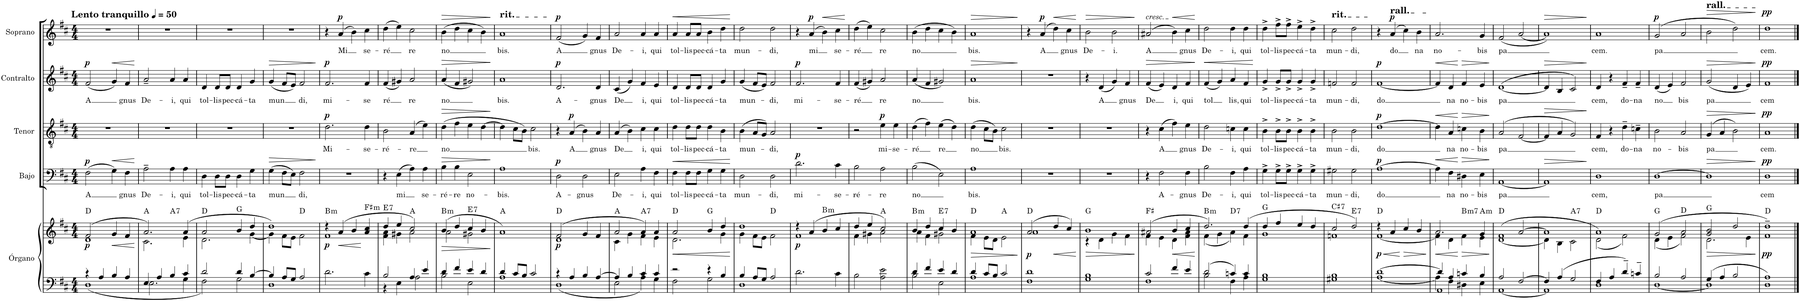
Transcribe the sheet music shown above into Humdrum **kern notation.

**kern	**kern	**dynam	**harte	**kern	**text	**dynam	**kern	**text	**dynam	**kern	**text	**dynam	**kern	**text	**dynam
*part5	*part5	*part5	*part5	*part4	*part4	*part4	*part3	*part3	*part3	*part2	*part2	*part2	*part1	*part1	*part1
*staff6	*staff5	*staff5/6	*	*staff4	*staff4	*staff4	*staff3	*staff3	*staff3	*staff2	*staff2	*staff2	*staff1	*staff1	*staff1
*I"Órgano	*	*	*	*I"Bajo	*	*	*I"Tenor	*	*	*I"Contralto	*	*	*I"Soprano	*	*
*	*	*	*	*I'B.	*	*	*I'T.	*	*	*I'C.	*	*	*I'S.	*	*
*clefF4	*clefG2	*	*	*clefF4	*	*	*clefGv2	*	*	*clefG2	*	*	*clefG2	*	*
*k[f#c#]	*k[f#c#]	*	*	*k[f#c#]	*	*	*k[f#c#]	*	*	*k[f#c#]	*	*	*k[f#c#]	*	*
*M4/4	*M4/4	*	*	*M4/4	*	*	*M4/4	*	*	*M4/4	*	*	*M4/4	*	*
*MM50	*MM50	*	*	*MM50	*	*	*MM50	*	*	*MM50	*	*	*MM50	*	*
=1	=1	=1	=1	=1	=1	=1	=1	=1	=1	=1	=1	=1	=1	=1	=1
*^	*^	*	*	*	*	*	*	*	*	*	*	*	*	*	*
!	!	!	!	!	!	!	!	!	!	!	!	!	!	!	!LO:TX:a:B:t=Lento tranquillo	!	!
!	!	!	!	!LO:DY:b	!	!	!LO:LY:b	!LO:DY:a	!	!	!	!	!LO:LY:b	!LO:DY:a	!	!	!
4r	1D	(2f#/	1d	p	D:maj	(2F#\	A	p	1r	.	.	(2f#/	A	p	1r	.	.
4A/	.	.	.	.	.	.	.	.	.	.	.	.	.	.	.	.	.
!	!	!	!	!LO:HP:b	!	!	!	!LO:HP:b	!	!	!	!	!	!LO:HP:b	!	!	!
4B/	.	4g/	.	<	.	4G\)	.	<	.	.	.	4g/)	.	<	.	.	.
!	!	!	!	!	!	!	!LO:LY:b	!	!	!	!	!	!LO:LY:b	!	!	!	!
4A/	.	4f#/	.	.	.	4F#\	gnus	.	.	.	.	4f#/	gnus	.	.	.	.
*v	*v	*	*	*	*	*	*	*	*	*	*	*	*	*	*	*	*
*	*v	*v	*	*	*	*	*	*	*	*	*	*	*	*	*	*
.	.	[	.	.	.	[	.	.	.	.	.	[	.	.	.
=2	=2	=2	=2	=2	=2	=2	=2	=2	=2	=2	=2	=2	=2	=2	=2
*^	*^	*	*	*	*	*	*	*	*	*	*	*	*	*	*
!	!	!	!	!	!	!	!LO:LY:b	!	!	!	!	!	!LO:LY:b	!	!	!	!
*	*	*	*^	*	*	*	*	*	*	*	*	*	*	*	*	*	*
4E/	2.E\	2.a/)	2.c#\	2ryy	.	A:maj	2A~\	De-	.	1r	.	.	2a~/	De-	.	1r	.	.
4A/	.	.	.	.	.	.	.	.	.	.	.	.	.	.	.	.	.	.
!	!	!	!	!	!	!LO:H:kt=7	!	!LO:LY:b	!	!	!	!	!	!LO:LY:b	!	!	!	!
4B/	.	.	.	2ryy	.	A:7	4A\	-i,	.	.	.	.	4a/	-i,	.	.	.	.
!	!	!	!	!	!	!	!	!LO:LY:b	!	!	!	!	!	!LO:LY:b	!	!	!	!
4c#/	4G\	(4a/	4e\	.	.	.	4A\	qui	.	.	.	.	4a/	qui	.	.	.	.
=3	=3	=3	=3	=3	=3	=3	=3	=3	=3	=3	=3	=3	=3	=3	=3	=3	=3	=3
!	!	!	!	!	!	!	!	!LO:LY:b	!	!	!	!	!	!LO:LY:b	!	!	!	!
*	*	*	*v	*v	*	*	*	*	*	*	*	*	*	*	*	*	*	*
2d/	2F#\	2a/	2.d\	.	D:maj	4D\	tol-	.	1r	.	.	4d/	tol-	.	1r	.	.
!	!	!	!	!	!	!	!LO:LY:b	!	!	!	!	!	!LO:LY:b	!	!	!	!
.	.	.	.	.	.	8D\L	-lis	.	.	.	.	8d/L	-lis	.	.	.	.
!	!	!	!	!	!	!	!LO:LY:b	!	!	!	!	!	!LO:LY:b	!	!	!	!
.	.	.	.	.	.	8D\J	pec-	.	.	.	.	8d/J	pec-	.	.	.	.
!	!	!	!	!	!	!	!LO:LY:b	!	!	!	!	!	!LO:LY:b	!	!	!	!
4d/	2G\	4b/	.	.	G:maj	4D\	-cá-	.	.	.	.	4d/	-cá-	.	.	.	.
!	!	!	!	!	!	!	!LO:LY:b	!	!	!	!	!	!LO:LY:b	!	!	!	!
[4B/	.	4dd/	[4g\	.	.	4G\	-ta	.	.	.	.	4g/	-ta	.	.	.	.
=4	=4	=4	=4	=4	=4	=4	=4	=4	=4	=4	=4	=4	=4	=4	=4	=4	=4
!	!	!	!	!	!	!	!LO:LY:b	!LO:HP:b	!	!	!	!	!LO:LY:b	!LO:HP:b	!	!	!
4B/]	1D	1dd)	4g\]	.	.	(4G\	mun	>	1r	.	.	(4g/	mun	>	1r	.	.
8A/L	.	.	8f#\L	.	.	8F#\L	.	.	.	.	.	8f#/L	.	.	.	.	.
8G/J	.	.	8e\J	.	.	8E\J)	.	.	.	.	.	8e/J)	.	.	.	.	.
!	!	!	!	!	!	!	!LO:LY:b	!	!	!	!	!	!LO:LY:b	!	!	!	!
2A/	.	.	2f#\	.	D:maj	2F#\	di,	.	.	.	.	2f#/	di,	.	.	.	.
*v	*v	*	*	*	*	*	*	*	*	*	*	*	*	*	*	*	*
*	*v	*v	*	*	*	*	*	*	*	*	*	*	*	*	*	*
.	.	.	.	.	.	]	.	.	.	.	.	]	.	.	.
=5	=5	=5	=5	=5	=5	=5	=5	=5	=5	=5	=5	=5	=5	=5	=5
*	*^	*	*	*	*	*	*	*	*	*	*	*	*	*	*
!	!	!	!LO:DY:b	!LO:H:kt=m	!	!	!	!	!LO:LY:b	!LO:DY:a	!	!LO:LY:b	!LO:DY:a	!	!	!
2.d\	4r	1f#	p	B:min	1r	.	.	2.d\	Mi-	p	2.f#/	mi-	p	4r	.	.
!	!	!	!LO:HP:b	!	!	!	!	!	!	!	!	!	!	!	!LO:LY:b	!LO:DY:a
.	(4a/	.	<	.	.	.	.	.	.	.	.	.	.	(4a/	Mi	p
.	4b/	.	.	.	.	.	.	.	.	.	.	.	.	4b\)	.	.
!	!	!	!	!LO:H:kt=m	!	!	!	!	!LO:LY:b	!	!	!LO:LY:b	!	!	!LO:LY:b	!
4c#\	4a/ 4cc#/	.	[	F#:min	.	.	.	4d\	-se-	.	4f#/	-se	.	4cc#\	se-	.
=6	=6	=6	=6	=6	=6	=6	=6	=6	=6	=6	=6	=6	=6	=6	=6	=6
*^	*	*	*	*	*	*	*	*	*	*	*	*	*	*	*	*
!	!	!	!	!	!LO:H:kt=7	!	!	!	!	!LO:LY:b	!	!	!LO:LY:b	!	!	!LO:LY:b	!
2B/	4r	4dd/	4f#\ 4a\	.	E:7	4r	.	.	2B\	-ré-	.	(4f#/	-ré	.	(4dd\	-ré	.
!	!	!	!	!	!	!	!LO:LY:b	!	!	!	!	!	!	!	!	!	!
.	4E\	4ee/	4g#X\	.	.	(4E\	mi	.	.	.	.	4g#X/)	.	.	4ee\)	.	.
!	!	!	!	!	!	!	!	!	!	!LO:LY:b	!	!	!LO:LY:b	!	!	!LO:LY:b	!
4A/	2A\	2cc#/)	2a\	.	A:maj	4A\)	.	.	(4A/	-re	.	2a/	re	.	2cc#\	re	.
!	!	!	!	!	!	!	!LO:LY:b	!	!	!	!	!	!	!	!	!	!
4e/	.	.	.	.	.	4A\	se-	.	4e\)	.	.	.	.	.	.	.	.
=7	=7	=7	=7	=7	=7	=7	=7	=7	=7	=7	=7	=7	=7	=7	=7	=7	=7
!	!	!	!	!LO:HP:b	!LO:H:kt=m	!	!LO:LY:b	!LO:HP:b	!	!LO:LY:b	!LO:HP:b	!	!LO:LY:b	!LO:HP:b	!	!LO:LY:b	!LO:HP:b
4d/	2B\	(4b/	2a\	>	B:min	4B\	-ré-	>	(4d\	no	>	(4a/	no	>	(4b\	no	>
!	!	!	!	!	!	!	!LO:LY:b	!	!	!	!	!	!	!	!	!	!
4f#/	.	4dd/	.	.	.	4B\	-re	.	4f#\	.	.	4f#/	.	.	4dd\	.	.
!	!	!	!	!	!LO:H:kt=7	!	!LO:LY:b	!	!	!	!	!	!	!	!	!	!
4e/	2E\	4cc#/	2g#X\	.	E:7	2E\	no-	.	4e\	.	.	2g#X/)	.	.	4cc#\	.	.
4d/	.	4b/	.	.	.	.	.	.	[4d\	.	.	.	.	.	4b\)	.	.
*v	*v	*	*	*	*	*	*	*	*	*	*	*	*	*	*	*	*
*	*v	*v	*	*	*	*	*	*	*	*	*	*	*	*	*	*
.	.	]	.	.	.	]	.	.	]	.	.	]	.	.	]
=8	=8	=8	=8	=8	=8	=8	=8	=8	=8	=8	=8	=8	=8	=8	=8
*^	*	*	*	*	*	*	*	*	*	*	*	*	*	*	*
!	!	!	!	!	!	!	!	!	!	!	!	!	!	!LO:TX:a:t=rit.	!	!
!	!	!	!	!	!	!LO:LY:b	!	!	!	!	!	!LO:LY:b	!	!	!LO:LY:b	!
4d/	1A	1a)	.	A:maj	1A	-bis.	.	4d\]	.	.	1a	bis.	.	1a	bis.	.
8c#/L	.	.	.	.	.	.	.	8c#\L	.	.	.	.	.	.	.	.
8B/J	.	.	.	.	.	.	.	8B\J)	.	.	.	.	.	.	.	.
!	!	!	!	!	!	!	!	!	!LO:LY:b	!	!	!	!	!	!	!
2c#/	.	.	.	.	.	.	.	2c#\	bis.	.	.	.	.	.	.	.
=9	=9	=9	=9	=9	=9	=9	=9	=9	=9	=9	=9	=9	=9	=9	=9	=9
*	*	*^	*	*	*	*	*	*	*	*	*	*	*	*	*	*
!	!	!	!	!LO:DY:b	!	!	!LO:LY:b	!LO:DY:a	!	!	!	!	!LO:LY:b	!LO:DY:a	!	!LO:LY:b	!LO:DY:a
4r	1D	(2f#/	1d	p	D:maj	2D\	A-	p	4r	.	.	2.d/	A-	p	(2f#/	A	p
!	!	!	!	!	!	!	!	!	!	!LO:LY:b	!LO:DY:a	!	!	!	!	!	!
4A/	.	.	.	.	.	.	.	.	(4A/	A	p	.	.	.	.	.	.
!	!	!	!	!	!	!	!LO:LY:b	!	!	!	!	!	!	!	!	!	!
4B/	.	4g/	.	.	.	2D\	-gnus	.	4B\)	.	.	.	.	.	4g/)	.	.
!	!	!	!	!	!	!	!	!	!	!LO:LY:b	!	!	!LO:LY:b	!	!	!LO:LY:b	!
[4A/	.	4f#/	.	.	.	.	.	.	4A/	gnus	.	4d/	-gnus	.	4f#/	gnus	.
=10	=10	=10	=10	=10	=10	=10	=10	=10	=10	=10	=10	=10	=10	=10	=10	=10	=10
!	!	!	!	!	!	!	!LO:LY:b	!	!	!LO:LY:b	!	!	!LO:LY:b	!	!	!LO:LY:b	!
4A/]	2E\	2a/	4c#\	.	A:maj	2E\	De-	.	(4A/	De	.	(4c#/	De	.	2a/	De-	.
4B/	.	.	4g\	.	.	.	.	.	4B\)	.	.	4g/)	.	.	.	.	.
!	!	!	!	!	!LO:H:kt=7	!	!LO:LY:b	!	!	!LO:LY:b	!	!	!LO:LY:b	!	!	!LO:LY:b	!
4c#/	4A\	4a/)	4f#\	.	A:7	4A\	-i,	.	4c#\	i,	.	4f#/	i,	.	4a/	-i,	.
!	!	!	!	!	!	!	!LO:LY:b	!	!	!LO:LY:b	!	!	!LO:LY:b	!	!	!LO:LY:b	!
4c#/	4G\	4a/	4e\	.	.	4F#\	qui	.	4c#\	qui	.	4e/	qui	.	4a/	qui	.
=11	=11	=11	=11	=11	=11	=11	=11	=11	=11	=11	=11	=11	=11	=11	=11	=11	=11
!	!	!	!	!LO:HP:b	!	!	!LO:LY:b	!LO:HP:b	!	!LO:LY:b	!	!	!LO:LY:b	!	!	!LO:LY:b	!LO:HP:b
2r	2F#\	2a/	2.d\	<	D:maj	4F#\	tol-	<	4d\	tol-	.	4d/	tol-	.	4a/	tol-	<
!	!	!	!	!	!	!	!LO:LY:b	!	!	!LO:LY:b	!	!	!LO:LY:b	!	!	!LO:LY:b	!
.	.	.	.	.	.	8F#\L	-lis	.	8d\L	-lis	.	8d/L	-lis	.	8a/L	-lis	.
!	!	!	!	!	!	!	!LO:LY:b	!	!	!LO:LY:b	!	!	!LO:LY:b	!	!	!LO:LY:b	!
.	.	.	.	.	.	8F#\J	pec-	.	8d\J	pec-	.	8d/J	pec-	.	8a/J	pec-	.
!	!	!	!	!	!	!	!LO:LY:b	!	!	!LO:LY:b	!	!	!LO:LY:b	!	!	!LO:LY:b	!
4r	2G\	4b/	.	.	G:maj	4G\	-cá-	.	4d\	-cá-	.	4d/	-cá-	.	4b\	-cá-	.
!	!	!	!	!	!	!	!LO:LY:b	!	!	!LO:LY:b	!	!	!LO:LY:b	!	!	!LO:LY:b	!
4B/	.	4dd/	4g\	.	.	4G\	-ta	.	4B\	-ta	.	4g/	-ta	.	4dd\	-ta	.
*v	*v	*	*	*	*	*	*	*	*	*	*	*	*	*	*	*	*
*	*v	*v	*	*	*	*	*	*	*	*	*	*	*	*	*	*
.	.	[	.	.	.	[	.	.	.	.	.	.	.	.	[
=12	=12	=12	=12	=12	=12	=12	=12	=12	=12	=12	=12	=12	=12	=12	=12
*^	*^	*	*	*	*	*	*	*	*	*	*	*	*	*	*
!	!	!	!	!	!	!	!LO:LY:b	!	!	!LO:LY:b	!	!	!LO:LY:b	!	!	!LO:LY:b	!
4B/	1D	1dd	4g\	.	.	2D\	mun-	.	(4B\	mun-	.	(4g/	mun-	.	2dd\	mun-	.
8A/L	.	.	8f#\L	.	.	.	.	.	8A/L	.	.	8f#/L	.	.	.	.	.
8G/J	.	.	8e\J	.	.	.	.	.	8G/J)	.	.	8e/J)	.	.	.	.	.
!	!	!	!	!	!	!	!LO:LY:b	!	!	!LO:LY:b	!	!	!LO:LY:b	!	!	!LO:LY:b	!
2A/	.	.	2f#\	.	D:maj	2D\	-di,	.	2A/	-di,	.	2f#/	-di,	.	2dd\	-di,	.
*v	*v	*	*	*	*	*	*	*	*	*	*	*	*	*	*	*	*
=13	=13	=13	=13	=13	=13	=13	=13	=13	=13	=13	=13	=13	=13	=13	=13	=13
!	!	!	!LO:DY:b	!	!	!LO:LY:b	!LO:DY:a	!	!	!	!	!LO:LY:b	!LO:DY:a	!	!	!
2.d\	4r	1f#	p	.	2.d\	mi-	p	1r	.	.	2.f#/	mi-	p	4r	.	.
!	!	!	!	!	!	!	!	!	!	!	!	!	!	!	!LO:LY:b	!LO:DY:a
.	(4a/	.	.	.	.	.	.	.	.	.	.	.	.	(4a/	mi	p
!	!	!	!	!LO:H:kt=m	!	!	!	!	!	!	!	!	!	!	!	!LO:HP:b
.	4b/	.	.	B:min	.	.	.	.	.	.	.	.	.	4b\)	.	<
!	!	!	!	!	!	!LO:LY:b	!	!	!	!	!	!LO:LY:b	!	!	!LO:LY:b	!
4c#\	4cc#/	.	.	.	4c#\	-se-	.	.	.	.	4f#/	-se-	.	4cc#\	se-	.
*	*v	*v	*	*	*	*	*	*	*	*	*	*	*	*	*	*
.	.	.	.	.	.	.	.	.	.	.	.	.	.	.	[
=14	=14	=14	=14	=14	=14	=14	=14	=14	=14	=14	=14	=14	=14	=14	=14
*	*^	*	*	*	*	*	*	*	*	*	*	*	*	*	*
!	!	!	!	!	!	!LO:LY:b	!	!	!	!	!	!LO:LY:b	!	!	!LO:LY:b	!
2B\	4dd/	4f#\	.	.	2B\	-ré-	.	2r	.	.	(4f#/	-ré	.	(4dd\	-ré	.
.	4ee/	4g#X\	.	.	.	.	.	.	.	.	4g#X/)	.	.	4ee\)	.	.
!	!	!	!	!	!	!LO:LY:b	!	!	!LO:LY:b	!LO:DY:a	!	!LO:LY:b	!	!	!LO:LY:b	!
2A\ 2e\	2cc#/)	2a\	.	A:maj	2A\	-re	.	4e\	mi-	p	2a/	re	.	2cc#\	re	.
!	!	!	!	!	!	!	!	!	!LO:LY:b	!	!	!	!	!	!	!
.	.	.	.	.	.	.	.	4e\	-se-	.	.	.	.	.	.	.
=15	=15	=15	=15	=15	=15	=15	=15	=15	=15	=15	=15	=15	=15	=15	=15	=15
*^	*	*	*	*	*	*	*	*	*	*	*	*	*	*	*	*
!	!	!	!	!	!LO:H:kt=m	!	!LO:LY:b	!	!	!LO:LY:b	!	!	!LO:LY:b	!	!	!LO:LY:b	!
4d/	2B\	4b/	4a\	.	B:min	(2B\	no	.	(4d\	-ré	.	(4a/	no	.	(4b\	no	.
4f#/	.	4dd/	4f#\	.	.	.	.	.	4f#\)	.	.	4f#/	.	.	4dd\	.	.
!	!	!	!	!	!LO:H:kt=7	!	!	!	!	!LO:LY:b	!	!	!	!	!	!	!
4e/	2E\	4cc#/	2g#X\	.	E:7	2E\)	.	.	(4e\	re	.	2g#X/)	.	.	4cc#\	.	.
4d/	.	4b/	.	.	.	.	.	.	4d\)	.	.	.	.	.	4b\)	.	.
=16	=16	=16	=16	=16	=16	=16	=16	=16	=16	=16	=16	=16	=16	=16	=16	=16	=16
!	!	!	!	!LO:HP:b	!	!	!LO:LY:b	!	!	!LO:LY:b	!	!	!LO:LY:b	!LO:HP:b	!	!LO:LY:b	!LO:HP:b
4d/	1A	1a	4f#\	>	D:maj	1A	bis.	.	(4d\	no	.	1a	bis.	>	1a	bis.	>
8c#/L	.	.	8e\L	.	.	.	.	.	8c#\L	.	.	.	.	.	.	.	.
8B/J	.	.	8d\J	.	.	.	.	.	8B\J)	.	.	.	.	.	.	.	.
!	!	!	!	!	!	!	!	!	!	!LO:LY:b	!	!	!	!	!	!	!
2c#/	.	.	2e\	.	A:maj	.	.	.	2c#\	bis.	.	.	.	.	.	.	.
*v	*v	*	*	*	*	*	*	*	*	*	*	*	*	*	*	*	*
*	*v	*v	*	*	*	*	*	*	*	*	*	*	*	*	*	*
.	.	]	.	.	.	.	.	.	.	.	.	]	.	.	]
=17	=17	=17	=17	=17	=17	=17	=17	=17	=17	=17	=17	=17	=17	=17	=17
*^	*^	*	*	*	*	*	*	*	*	*	*	*	*	*	*
!	!	!	!	!LO:DY:b	!	!	!	!	!	!	!	!	!	!	!	!	!
1d	1F#	(2a/	1a	p	D:maj	1r	.	.	1r	.	.	1r	.	.	4r	.	.
!	!	!	!	!	!	!	!	!	!	!	!	!	!	!	!	!LO:LY:b	!LO:DY:a
.	.	.	.	.	.	.	.	.	.	.	.	.	.	.	(4a/	A	p
!	!	!	!	!LO:HP:b	!	!	!	!	!	!	!	!	!	!	!	!	!LO:HP:b
.	.	4dd/	.	<	.	.	.	.	.	.	.	.	.	.	4dd\)	.	<
!	!	!	!	!	!	!	!	!	!	!	!	!	!	!	!	!LO:LY:b	!
.	.	4cc#/)	.	.	.	.	.	.	.	.	.	.	.	.	4cc#\	gnus	.
*v	*v	*	*	*	*	*	*	*	*	*	*	*	*	*	*	*	*
*	*v	*v	*	*	*	*	*	*	*	*	*	*	*	*	*	*
.	.	[	.	.	.	.	.	.	.	.	.	.	.	.	[
=18	=18	=18	=18	=18	=18	=18	=18	=18	=18	=18	=18	=18	=18	=18	=18
*^	*	*	*	*	*	*	*	*	*	*	*	*	*	*	*
!	!	!	!LO:HP:b	!	!	!	!	!	!	!	!	!	!	!	!LO:LY:b	!LO:HP:b
*	*	*^	*	*	*	*	*	*	*	*	*	*	*	*	*	*
1B	1G	1b	4r	>	G:maj	1r	.	.	1r	.	.	4r	.	.	2b\	De-	>
!	!	!	!	!	!	!	!	!	!	!	!	!	!LO:LY:b	!	!	!	!
.	.	.	4d\	.	.	.	.	.	.	.	.	(4d/	A	.	.	.	.
!	!	!	!	!	!	!	!	!	!	!	!	!	!	!	!	!LO:LY:b	!
.	.	.	4g\	.	.	.	.	.	.	.	.	4g/)	.	.	2b\	-i.	.
!	!	!	!	!	!	!	!	!	!	!	!	!	!LO:LY:b	!	!	!	!
.	.	.	4f#\	.	.	.	.	.	.	.	.	4f#/	gnus	.	.	.	.
*v	*v	*	*	*	*	*	*	*	*	*	*	*	*	*	*	*	*
*	*v	*v	*	*	*	*	*	*	*	*	*	*	*	*	*	*
.	.	]	.	.	.	.	.	.	.	.	.	.	.	.	]
=19	=19	=19	=19	=19	=19	=19	=19	=19	=19	=19	=19	=19	=19	=19	=19
*^	*^	*	*	*	*	*	*	*	*	*	*	*	*	*	*
!	!	!	!	!	!	!	!	!	!	!	!	!	!	!	!LO:TX:a:i:t=cresc.	!	!
!	!	!	!	!	!	!	!	!	!	!	!	!	!LO:LY:b	!LO:HP:b	!	!LO:LY:b	!
2c#/	1F#	(2a#X/	4f#\	.	F#:maj	4r	.	.	4r	.	.	(4f#/	De	>	(2a#X/	A	.
!	!	!	!	!	!	!	!LO:LY:b	!	!	!LO:LY:b	!	!	!	!	!	!	!
.	.	.	4e\	.	.	2F#\	A-	.	(4c#\	A	.	4e/)	.	.	.	.	.
!	!	!	!	!LO:HP:b	!	!	!	!	!	!	!	!	!LO:LY:b	!	!	!	!LO:HP:b
4f#/	.	4b/	4d\	<	.	.	.	.	4f#\)	.	.	4d/	i,	.	4b\)	.	<
!	!	!	!	!	!	!	!LO:LY:b	!	!	!LO:LY:b	!	!	!LO:LY:b	!	!	!LO:LY:b	!
4e/	.	4cc#/	4f#\ 4a#\	.	.	4F#\	-gnus	.	4e\	gnus	.	4f#/	qui	.	4cc#\	gnus	.
*v	*v	*	*	*	*	*	*	*	*	*	*	*	*	*	*	*	*
*	*v	*v	*	*	*	*	*	*	*	*	*	*	*	*	*	*
.	.	[	.	.	.	.	.	.	.	.	.	]	.	.	[
=20	=20	=20	=20	=20	=20	=20	=20	=20	=20	=20	=20	=20	=20	=20	=20
*^	*^	*	*	*	*	*	*	*	*	*	*	*	*	*	*
!	!	!	!	!	!LO:H:kt=m	!	!LO:LY:b	!	!	!LO:LY:b	!	!	!LO:LY:b	!LO:HP:b	!	!LO:LY:b	!
2d/	2B\	2.dd/)	(4f#\	.	B:min	2B\	De-	.	2d\	De-	.	(4f#/	tol	<	2dd\	De-	.
.	.	.	4g\	.	.	.	.	.	.	.	.	4g/)	.	.	.	.	.
!	!	!	!	!	!LO:H:kt=7	!	!LO:LY:b	!	!	!LO:LY:b	!	!	!LO:LY:b	!	!	!LO:LY:b	!
4cn/	4F#\	.	4a\)	.	D:7	4F#\	-i,	.	4cn\	-i,	.	4a/	lis,	.	4dd\	-i,	.
!	!	!	!	!	!	!	!LO:LY:b	!	!	!LO:LY:b	!	!	!LO:LY:b	!	!	!LO:LY:b	!
4c/	4A\	(4dd/	4f#\	.	.	4A\	qui	.	4c\	qui	.	4f#/	qui	.	4dd\	qui	.
*v	*v	*	*	*	*	*	*	*	*	*	*	*	*	*	*	*	*
*	*v	*v	*	*	*	*	*	*	*	*	*	*	*	*	*	*
.	.	.	.	.	.	.	.	.	.	.	.	[	.	.	.
=21	=21	=21	=21	=21	=21	=21	=21	=21	=21	=21	=21	=21	=21	=21	=21
*^	*^	*	*	*	*	*	*	*	*	*	*	*	*	*	*
!	!	!	!	!	!	!	!LO:LY:b	!	!	!LO:LY:b	!	!	!LO:LY:b	!	!	!LO:LY:b	!
1B	1G	4dd/	1g	.	G:maj	4G^\	tol-	.	4B^\	tol-	.	4g^/	tol-	.	4dd^\	tol-	.
!	!	!	!	!	!	!	!LO:LY:b	!	!	!LO:LY:b	!	!	!LO:LY:b	!	!	!LO:LY:b	!
.	.	4ff#/	.	.	.	8G^\L	-lis	.	8B^\L	-lis	.	8g^/L	-lis	.	8ff#^\L	-lis	.
!	!	!	!	!	!	!	!LO:LY:b	!	!	!LO:LY:b	!	!	!LO:LY:b	!	!	!LO:LY:b	!
.	.	.	.	.	.	8G^\J	pec-	.	8B^\J	pec-	.	8g^/J	pec-	.	8ff#^\J	pec-	.
!	!	!	!	!	!	!	!LO:LY:b	!	!	!LO:LY:b	!	!	!LO:LY:b	!	!	!LO:LY:b	!
.	.	4ee/	.	.	.	4G^\	-cá-	.	4B^\	-cá-	.	4g^/	-cá-	.	4ee^\	-cá-	.
!	!	!	!	!	!	!	!LO:LY:b	!	!	!LO:LY:b	!	!	!LO:LY:b	!	!	!LO:LY:b	!
.	.	4dd/	.	.	.	4G^\	-ta	.	4B^\	-ta	.	4g^/	-ta	.	4dd^\	-ta	.
=22	=22	=22	=22	=22	=22	=22	=22	=22	=22	=22	=22	=22	=22	=22	=22	=22	=22
!	!	!	!	!	!	!	!	!	!	!	!	!	!	!	!LO:TX:a:t=rit.	!	!
!	!	!	!	!	!LO:H:kt=7	!	!LO:LY:b	!	!	!LO:LY:b	!	!	!LO:LY:b	!	!	!LO:LY:b	!
1B	1G#X	2cc#/	1fn	.	C#:7	2G#X\	mun-	.	2B\	mun-	.	2fn/	mun-	.	2cc#\	mun-	.
!	!	!	!	!	!LO:H:kt=7	!	!LO:LY:b	!	!	!LO:LY:b	!	!	!LO:LY:b	!	!	!LO:LY:b	!
.	.	2dd/)	.	.	E:7	2G#\	-di,	.	2B\	-di,	.	2f/	-di,	.	2dd\	-di,	.
=23	=23	=23	=23	=23	=23	=23	=23	=23	=23	=23	=23	=23	=23	=23	=23	=23	=23
!	!	!	!	!LO:HP:b	!	!	!LO:LY:b	!	!	!LO:LY:b	!	!	!LO:LY:b	!	!	!	!
!	!	!	!	!LO:DY:n=1:b	!	!	!	!LO:DY:a	!	!	!LO:DY:a	!	!	!LO:DY:a	!	!	!
[1d	[1A	4r	[1f#	< p	D:maj	[1A	do	p	[1d	do	p	[1f#	do	p	4r	.	.
!	!	!	!	!	!	!	!	!	!	!	!	!	!	!	!LO:TX:a:t=rall.	!	!
!	!	!	!	!	!	!	!	!	!	!	!	!	!	!	!	!LO:LY:b	!LO:DY:a
.	.	4a/	.	.	.	.	.	.	.	.	.	.	.	.	(4a/	do	p
!	!	!	!	!LO:HP:n=1:b	!	!	!	!	!	!	!	!	!	!	!	!	!
.	.	4cc#/	.	[ >	.	.	.	.	.	.	.	.	.	.	4cc#\)	.	.
!	!	!	!	!	!	!	!	!	!	!	!	!	!	!	!	!LO:LY:b	!
.	.	4b/	.	.	.	.	.	.	.	.	.	.	.	.	4b\	na	.
*v	*v	*	*	*	*	*	*	*	*	*	*	*	*	*	*	*	*
*	*v	*v	*	*	*	*	*	*	*	*	*	*	*	*	*	*
.	.	]	.	.	.	.	.	.	.	.	.	.	.	.	.
=24	=24	=24	=24	=24	=24	=24	=24	=24	=24	=24	=24	=24	=24	=24	=24
*^	*	*	*	*	*	*	*	*	*	*	*	*	*	*	*
*	*^	*	*	*	*	*	*	*	*	*	*	*	*	*	*	*
!	!	!	!	!LO:HP:b	!	!	!	!LO:HP:b	!	!	!LO:HP:b	!	!	!LO:HP:b	!	!LO:LY:b	!
*	*	*	*^	*	*	*	*	*	*	*	*	*	*	*	*	*	*
4d/]	4A\]	1AA	2.a/	4f#\]	<	.	4A\]	.	<	4d\]	.	<	4f#/]	.	<	2.a/	no-	.
!	!	!	!	!	!	!	!	!LO:LY:b	!	!	!LO:LY:b	!	!	!LO:LY:b	!	!	!	!
4A/	4F#\	.	.	4d\	.	.	4F#\	na	.	4A/	na	.	4d/	na	.	.	.	.
!	!	!	!	!	!	!LO:H:kt=m7	!	!LO:LY:b	!LO:HP:n=1:b	!	!LO:LY:b	!LO:HP:n=1:b	!	!LO:LY:b	!LO:HP:n=1:b	!	!	!
4cn/	4D#X\	.	.	4f#\	[	B:min7	4D#X\	no-	[ >	4cn\	no-	[ >	4f#/	no-	[ >	.	.	.
!	!	!	!	!	!	!LO:H:kt=m	!	!LO:LY:b	!	!	!LO:LY:b	!	!	!LO:LY:b	!	!	!LO:LY:b	!
4B/	4E\	.	4g/	4e\	.	A:min	4E\	-bis	.	4B\	-bis	.	4e/	-bis	.	4g/	-bis	.
*v	*v	*v	*	*	*	*	*	*	*	*	*	*	*	*	*	*	*	*
*	*v	*v	*	*	*	*	*	*	*	*	*	*	*	*	*	*
.	.	.	.	.	.	]	.	.	]	.	.	]	.	.	.
=25	=25	=25	=25	=25	=25	=25	=25	=25	=25	=25	=25	=25	=25	=25	=25
*^	*^	*	*	*	*	*	*	*	*	*	*	*	*	*	*
*	*	*	*^	*	*	*	*	*	*	*	*	*	*	*	*	*	*
!	!	!	!	!	!	!	!	!LO:LY:b	!	!	!LO:LY:b	!	!	!LO:LY:b	!	!	!LO:LY:b	!
2A/	[1AA	(1f#	[1d	2ryy	.	D:maj	[1AA	pa	.	(>2A/	pa	.	(>[1d	pa	.	(2f#/	pa	.
[2F#/	.	.	.	[2a/	.	.	.	.	.	[2F#/	.	.	.	.	.	[2a/	.	.
=26	=26	=26	=26	=26	=26	=26	=26	=26	=26	=26	=26	=26	=26	=26	=26	=26	=26	=26
!	!	!	!	!	!	!	!	!	!LO:HP:b	!	!	!LO:HP:b	!	!	!LO:HP:b	!	!	!LO:HP:b
*	*	*	*v	*v	*	*	*	*	*	*	*	*	*	*	*	*	*	*
4F#/]	1AA]	1a]	4d\]	.	.	1AA]	.	>	4F#/]	.	>	4d/]	.	>	1a])	.	>
4A/	.	.	4B\	.	.	.	.	.	4A/	.	.	4B/	.	.	.	.	.
!	!	!	!	!	!LO:H:kt=7	!	!	!	!	!	!	!	!	!	!	!	!
2G/	.	.	2c#\	.	A:7	.	.	.	2G/)	.	.	2c#/)	.	.	.	.	.
*v	*v	*	*	*	*	*	*	*	*	*	*	*	*	*	*	*	*
*	*v	*v	*	*	*	*	*	*	*	*	*	*	*	*	*	*
.	.	.	.	.	.	]	.	.	]	.	.	]	.	.	]
=27	=27	=27	=27	=27	=27	=27	=27	=27	=27	=27	=27	=27	=27	=27	=27
*^	*^	*	*	*	*	*	*	*	*	*	*	*	*	*	*
!	!	!	!	!	!	!	!LO:LY:b	!	!	!LO:LY:b	!	!	!LO:LY:b	!	!	!LO:LY:b	!
4F#/	1D	1a)	(2d\	.	D:maj	1D	cem,	.	4F#/	cem,	.	4d/	cem,	.	1a	cem.	.
4A/	.	.	.	.	.	.	.	.	4r	.	.	4r	.	.	.	.	.
!	!	!	!	!	!	!	!	!	!	!LO:LY:b	!	!	!LO:LY:b	!	!	!	!
4d~/	.	.	2f#\)	.	.	.	.	.	4d~\	do-	.	4f#~/	do-	.	.	.	.
!	!	!	!	!	!	!	!	!	!	!LO:LY:b	!	!	!LO:LY:b	!	!	!	!
4cn~/	.	.	.	.	.	.	.	.	4cn~\	-na	.	4f#~/	-na	.	.	.	.
=28	=28	=28	=28	=28	=28	=28	=28	=28	=28	=28	=28	=28	=28	=28	=28	=28	=28
!	!	!	!	!	!	!	!LO:LY:b	!	!	!LO:LY:b	!	!	!LO:LY:b	!	!	!LO:LY:b	!LO:DY:a
2B/	[1D	(2g/	(4d\	.	G:maj	[1D	pa	.	2B\	no-	.	(4d/	no	.	(2g/	pa	p
.	.	.	4e\	.	.	.	.	.	.	.	.	4e/)	.	.	.	.	.
!	!	!	!	!	!	!	!	!	!	!LO:LY:b	!	!	!LO:LY:b	!	!	!	!
2A/	.	2a/	2f#\)	.	D:maj	.	.	.	2A/	-bis	.	2f#/	bis	.	2a/	.	.
=29	=29	=29	=29	=29	=29	=29	=29	=29	=29	=29	=29	=29	=29	=29	=29	=29	=29
!	!	!	!	!	!	!	!	!	!	!	!	!	!	!	!LO:TX:a:t=rall.	!	!
!	!	!	!	!LO:HP:b	!	!	!	!LO:HP:b	!	!LO:LY:b	!LO:HP:b	!	!LO:LY:b	!LO:HP:b	!	!	!
4G/	1D]	2g/ 2b/	2.d\	>	G:maj	1D]	.	>	(4G/	pa	>	(2g/	pa	>	2b\	.	.
4A/	.	.	.	.	.	.	.	.	4A/	.	.	.	.	.	.	.	.
!	!	!	!	!	!	!	!	!	!	!	!	!	!	!	!	!	!LO:HP:b
2B/	.	2dd/	.	.	.	.	.	.	2B\)	.	.	4d/	.	.	2dd\)	.	>
.	.	.	4e\	.	.	.	.	.	.	.	.	4e/)	.	.	.	.	.
*v	*v	*	*	*	*	*	*	*	*	*	*	*	*	*	*	*	*
*	*v	*v	*	*	*	*	*	*	*	*	*	*	*	*	*	*
.	.	]	.	.	.	]	.	.	]	.	.	]	.	.	]
=30	=30	=30	=30	=30	=30	=30	=30	=30	=30	=30	=30	=30	=30	=30	=30
*^	*^	*	*	*	*	*	*	*	*	*	*	*	*	*	*
!	!	!	!	!LO:DY:b	!	!	!LO:LY:b	!LO:DY:a	!	!LO:LY:b	!LO:DY:a	!	!LO:LY:b	!LO:DY:a	!	!LO:LY:b	!LO:DY:a
1A	1D	1dd~)	1f#	pp	D:maj	1D	cem	pp	1A	cem.	pp	1f#	cem	pp	1dd	cem.	pp
*v	*v	*	*	*	*	*	*	*	*	*	*	*	*	*	*	*	*
*	*v	*v	*	*	*	*	*	*	*	*	*	*	*	*	*	*
==	==	==	==	==	==	==	==	==	==	==	==	==	==	==	==
*-	*-	*-	*-	*-	*-	*-	*-	*-	*-	*-	*-	*-	*-	*-	*-
